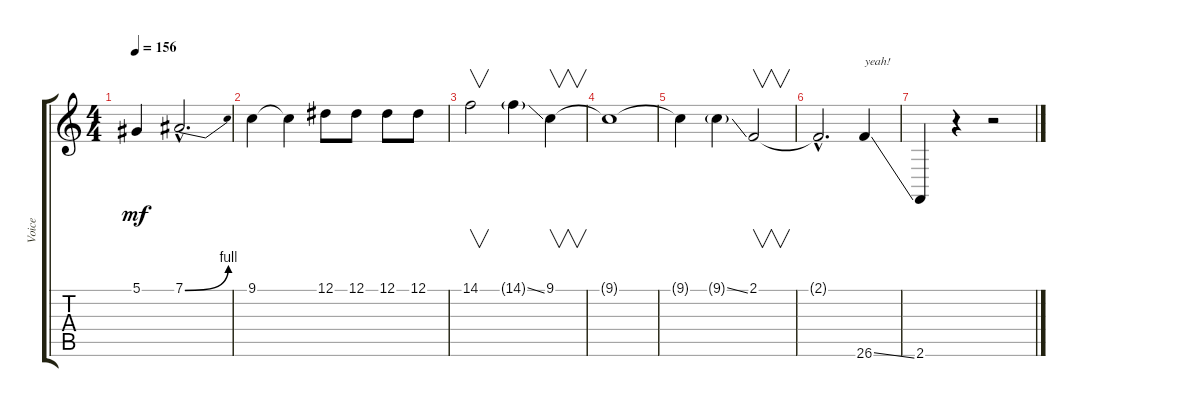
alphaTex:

\track ("Voice" "Voice") {instrument lead2sawtooth}
\staff {score tabs}
\tuning (Eb4 Bb3 Gb3 Db3 Ab2 Eb2) {hide}
\ts (4 4)
\tempo 156
\clef g2
\ks c
5.1.4{dy mf} 7.1{be (bend 0 0 60 4) hac}.2{d} |
9.1.4 9.1{t}.4 12.1.8 12.1.8 12.1.8 12.1.8 |
14.1.2{v} 14.1{ss g}.4 9.1.4{v} |
9.1{t}.1 |
9.1{t}.4 9.1{ss g}.4 2.1.2{v} |
2.1{hac t}.2{d} 26.6{ss}.4{txt "yeah!"} |
2.6.4 r.4 r.2
